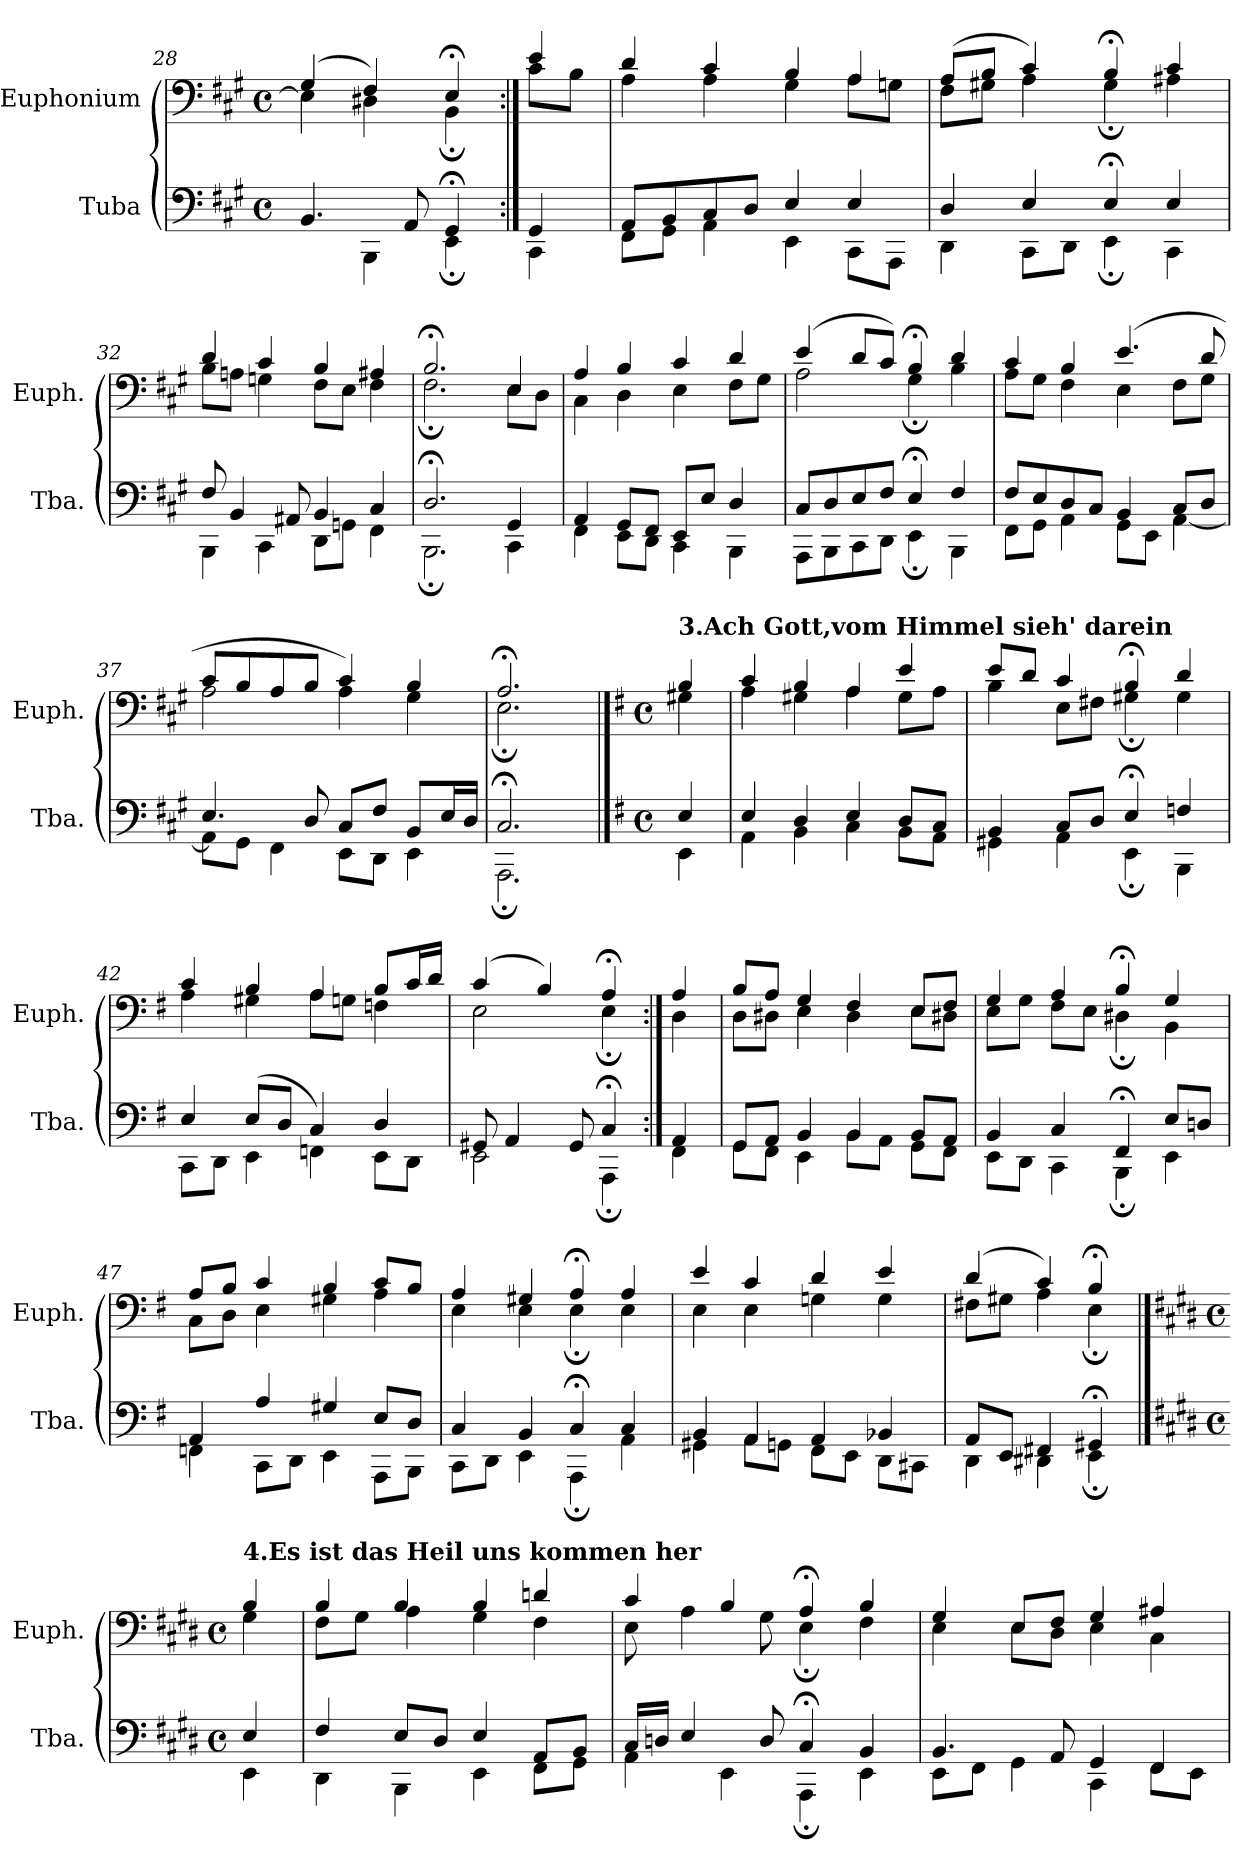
**kern	**kern
*part2	*part1
*staff2	*staff1
*I"Tuba	*I"Euphonium
*I'Tba.	*I'Euph.
*clefF4	*clefF4
*k[f#c#g#]	*k[f#c#g#]
*M4/4	*M4/4
*met(c)	*met(c)
=28	=28
*^	*^
4.BB/	4BB\yy	(>4G#/	4E\]
.	4BBB\	4F#/)	4D#X\
8AA/	.	.	.
4GG#;</	4EE;\	4E;</	4BB;\
=29:|!	=29:|!	=29:|!	=29:|!
4GG#/	4CC#\	4e/	8c#\L
.	.	.	8B\J
!!LO:LB:g=z	!!
=30	=30	=30	=30
8AA/L	8FF#\L	4d/	4A\
8BB/	8GG#\J	.	.
8C#/	4AA\	4c#/	4A\
8D/J	.	.	.
4E/	4EE\	4B/	4G#\
4E/	8CC#\L	4A/	8A\L
.	8AAA\J	.	8Gn\J
=31	=31	=31	=31
4D/	4DD\	(>8A/L	8F#\L
.	.	8B/J	8G#X\J
4E/	8CC#\L	4c#/)	4A\
.	8DD\J	.	.
4E;</	4EE;\	4B;</	4G#;\
4E/	4CC#\	4c#/	4A#X\
=32	=32	=32	=32
8F#/	4BBB\	4d/	8B\L
4BB/	.	.	8An\J
.	4CC#\	4c#/	4Gn\
8AA#X/	.	.	.
4BB/	8DD\L	4B/	8F#\L
.	8GGn\J	.	8E\J
4C#/	4FF#\	4A#X/	4F#\
=33	=33	=33	=33
2.D;</	2.BBB;\	2.B;</	2.F#;\
4GG#/	4CC#\	4E/	8E\L
.	.	.	8D\J
!!LO:LB:g=z	!!
=34	=34	=34	=34
4AA/	4FF#\	4A/	4C#\
8GG#/L	8EE\L	4B/	4D\
8FF#/J	8DD\J	.	.
8EE/L	4CC#\	4c#/	4E\
8E/J	.	.	.
4D/	4BBB\	4d/	8F#\L
.	.	.	8G#\J
=35	=35	=35	=35
8C#/L	8AAA\L	(>4e/	2A\
8D/	8BBB\	.	.
8E/	8CC#\	8d/L	.
8F#/J	8DD\J	8c#/J)	.
4E;</	4EE;\	4B;</	4G#;\
4F#/	4BBB\	4d/	4B\
=36	=36	=36	=36
8F#/L	8FF#\L	4c#/	8A\L
8E/	8GG#\J	.	8G#\J
8D/	4AA\	4B/	4F#\
8C#/J	.	.	.
4BB/	8GG#\L	(>4.e/	4E\
.	8EE\J	.	.
8C#/L	[4AA\	.	8F#\L
8D/J	.	8d/	8G#\J
=37	=37	=37	=37
4.E/	8AA\L]	8c#/L	2A\
.	8GG#\J	8B/	.
.	4FF#\	8A/	.
8D/	.	8B/J	.
8C#/L	8EE\L	4c#/)	4A\
8F#/J	8DD\J	.	.
8BB/L	4EE\	4B/	4G#\
16E/L	.	.	.
16D/JJ	.	.	.
=38	=38	=38	=38
2.C#;</	2.AAA;\	2.A;</	2.E;\
!!LO:PB:g=z	!!
==39	==39	==39	==39
*k[f#]	*	*k[f#]	*
*M4/4	*	*M4/4	*
*met(c)	*	*met(c)	*
!	!	!LO:TX:B:t=3.Ach Gott,vom Himmel sieh' darein	!
4E/	4EE\	4B/	4G#X\
=40	=40	=40	=40
4E/	4AA\	4c/	4A\
4D/	4BB\	4B/	4G#X\
4E/	4C\	4A/	4A\
8D/L	8BB\L	4e/	8G#\L
8C/J	8AA\J	.	8A\J
=41	=41	=41	=41
4BB/	4GG#X\	8e/L	4B\
.	.	8d/J	.
8C/L	4AA\	4c/	8E\L
8D/J	.	.	8F#X\J
4E;</	4EE;\	4B;</	4G#X;\
4Fn/	4BBB\	4d/	4G#\
=42	=42	=42	=42
4E/	8CC\L	4c/	4A\
.	8DD\J	.	.
(>8E/L	4EE\	4B/	4G#X\
8D/J	.	.	.
4C/)	4FFn\	4A/	8A\L
.	.	.	8Gn\J
4D/	8EE\L	8B/L	4Fn\
.	8DD\J	16c/L	.
.	.	16d/JJ	.
=43	=43	=43	=43
8GG#X/	2EE\	(>4c/	2E\
4AA/	.	.	.
.	.	4B/)	.
8GG#/	.	.	.
4C;</	4AAA;\	4A;</	4E;\
=44:|!	=44:|!	=44:|!	=44:|!
4AA/	4FF#\	4A/	4D\
!!LO:LB:g=z	!!
=45	=45	=45	=45
8GG/L	8GG\L	8B/L	8D\L
8AA/J	8FF#\J	8A/J	8D#X\J
4BB/	4EE\	4G/	4E\
4BB/	8BB\L	4F#/	4D#\
.	8AA\J	.	.
8BB/L	8GG\L	8E/L	8E\L
8AA/J	8FF#\J	8F#/J	8D#X\J
=46	=46	=46	=46
4BB/	8EE\L	4G/	8E\L
.	8DD\J	.	8G\J
4C/	4CC\	4A/	8F#\L
.	.	.	8E\J
4FF#;</	4BBB;\	4B;</	4D#X;\
8E/L	4EE\	4G/	4BB\
8Dn/J	.	.	.
=47	=47	=47	=47
4AA/	4FFn\	8A/L	8C\L
.	.	8B/J	8D\J
4A/	8CC\L	4c/	4E\
.	8DD\J	.	.
4G#X/	4EE\	4B/	4G#X\
8E/L	8AAA\L	8c/L	4A\
8D/J	8BBB\J	8B/J	.
!!LO:LB:g=z	!!
=48	=48	=48	=48
4C/	8CC\L	4A/	4E\
.	8DD\J	.	.
4BB/	4EE\	4G#X/	4E\
4C;</	4AAA;\	4A;</	4E;\
4C/	4AA\	4A/	4E\
=49	=49	=49	=49
4BB/	4GG#X\	4e/	4E\
4AA/	8AA\L	4c/	4E\
.	8GGn\J	.	.
4AA/	8FF#\L	4d/	4Gn\
.	8EE\J	.	.
4BB-X/	8DD\L	4e/	4G\
.	8CC#X\J	.	.
=50	=50	=50	=50
8AA/L	4DD\	(>4d/	8F#X\L
8EE/J	.	.	8G#X\J
4FF#X/	4DD#X\	4c/)	4A\
4GG#X;</	4EE;\	4B;</	4E;\
!!LO:LB:g=z	!!
==51	==51	==51	==51
*k[f#c#g#d#]	*	*k[f#c#g#d#]	*
*M4/4	*	*M4/4	*
*met(c)	*	*met(c)	*
!	!	!LO:TX:B:t=4.Es ist das Heil uns kommen her	!
4E/	4EE\	4B/	4G#\
=52	=52	=52	=52
4F#/	4DD#\	4B/	8F#\L
.	.	.	8G#\J
8E/L	4BBB\	4B/	4A\
8D#/J	.	.	.
4E/	4EE\	4B/	4G#\
8AA/L	8FF#\L	4dn/	4F#\
8BB/J	8GG#\J	.	.
=53	=53	=53	=53
16C#/LL	4AA\	4c#/	8E\
16Dn/JJ	.	.	.
4E/	.	.	4A\
.	4EE\	4B/	.
8D/	.	.	8G#\
4C#;</	4AAA;\	4A;</	4E;\
4BB/	4EE\	4B/	4F#\
=54	=54	=54	=54
4.BB/	8EE\L	4G#/	4E\
.	8FF#\J	.	.
.	4GG#\	8E/L	8E\L
8AA/	.	8F#/J	8D#\J
4GG#/	4CC#\	4G#/	4E\
4FF#/	8FF#\L	4A#X/	4C#\
.	8EE\J	.	.
*v	*v	*	*
*	*v	*v
=	=
*-	*-
